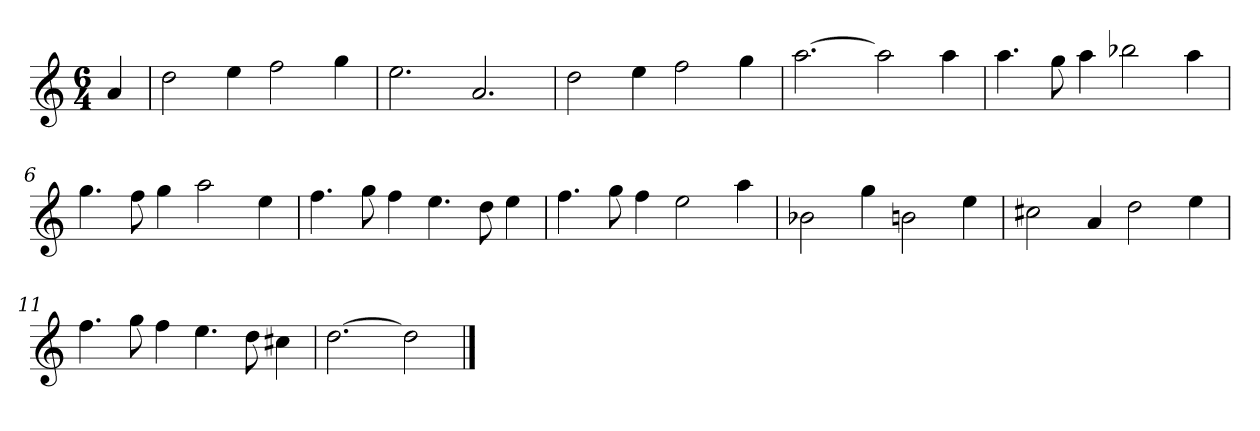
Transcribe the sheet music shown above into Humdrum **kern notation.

**kern
*part1
*staff1
*k[]
*M6/4
*MM120
=
4a
=1
2dd
4ee
2ff
4gg
=2
2.ee
2.a
=3
2dd
4ee
2ff
4gg
=4
[2.aa
2aa]
4aa
=5
4.aa
8gg
4aa
2bb-X
4aa
=6
4.gg
8ff
4gg
2aa
4ee
=7
4.ff
8gg
4ff
4.ee
8dd
4ee
=8
4.ff
8gg
4ff
2ee
4aa
=9
2b-X
4gg
2bn
4ee
=10
2cc#X
4a
2dd
4ee
=11
4.ff
8gg
4ff
4.ee
8dd
4cc#X
=12
[2.dd
2dd]
==
*-
